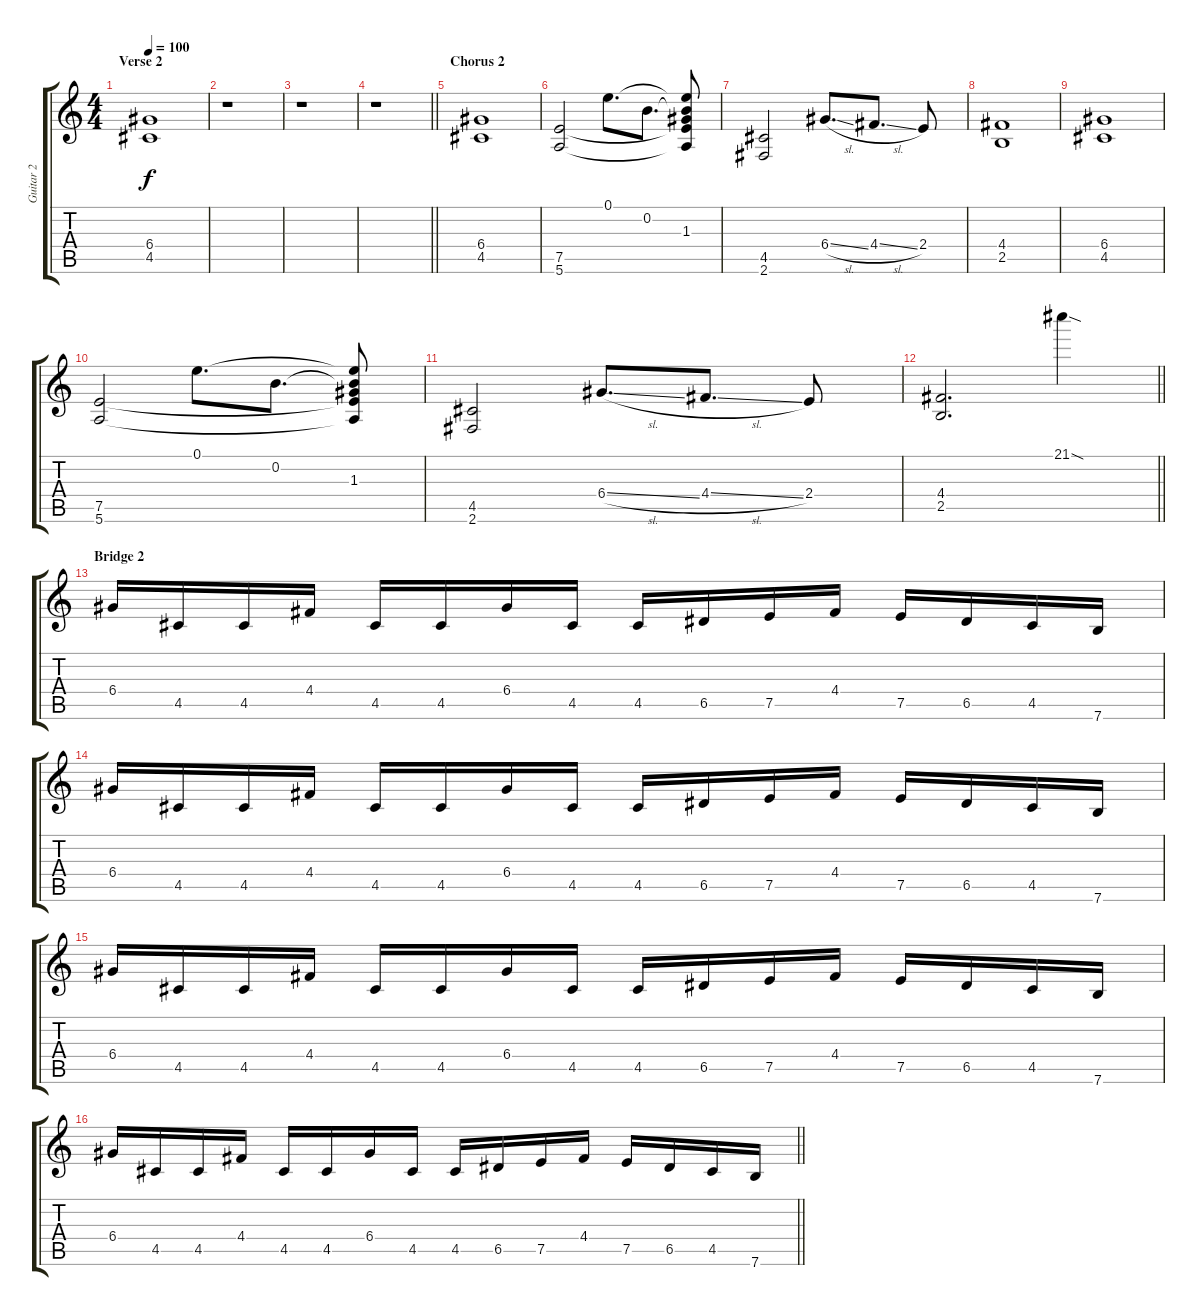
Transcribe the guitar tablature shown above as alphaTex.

\track ("Guitar 2" "Guitar 2") {instrument distortionguitar}
\staff {score tabs}
\tuning (E4 B3 G3 D3 A2 E2) {hide}
\ts (4 4)
\section ("" "Verse 2")
\tempo 100
\clef g2
\ks c
(6.4 4.5).1{dy f volume 0} |
r.1 |
r.1 |
\barLineRight lightlight
r.1 |
\section ("" "Chorus 2")
(6.4 4.5).1{volume 13} |
(7.5 5.6).2 0.1.8{d} 0.2.8{d} (0.1{t} 0.2{t} 1.3 7.5{t} 5.6{t}).8 |
(4.5 2.6).2 6.4{sl}.8{d} 4.4{sl}.8{d} 2.4.8 |
(4.4 2.5).1 |
(6.4 4.5).1 |
(7.5 5.6).2 0.1.8{d} 0.2.8{d} (0.1{t} 0.2{t} 1.3 7.5{t} 5.6{t}).8 |
(4.5 2.6).2 6.4{sl}.8{d} 4.4{sl}.8{d} 2.4.8 |
\barLineRight lightlight
(4.4 2.5).2{d} 21.1{sod}.4 |
\section ("" "Bridge 2")
6.4.16 4.5.16 4.5.16 4.4.16 4.5.16 4.5.16 6.4.16 4.5.16 4.5.16 6.5.16 7.5.16 4.4.16 7.5.16 6.5.16 4.5.16 7.6.16 |
6.4.16 4.5.16 4.5.16 4.4.16 4.5.16 4.5.16 6.4.16 4.5.16 4.5.16 6.5.16 7.5.16 4.4.16 7.5.16 6.5.16 4.5.16 7.6.16 |
6.4.16 4.5.16 4.5.16 4.4.16 4.5.16 4.5.16 6.4.16 4.5.16 4.5.16 6.5.16 7.5.16 4.4.16 7.5.16 6.5.16 4.5.16 7.6.16 |
\barLineRight lightlight
6.4.16 4.5.16 4.5.16 4.4.16 4.5.16 4.5.16 6.4.16 4.5.16 4.5.16 6.5.16 7.5.16 4.4.16 7.5.16 6.5.16 4.5.16 7.6.16
